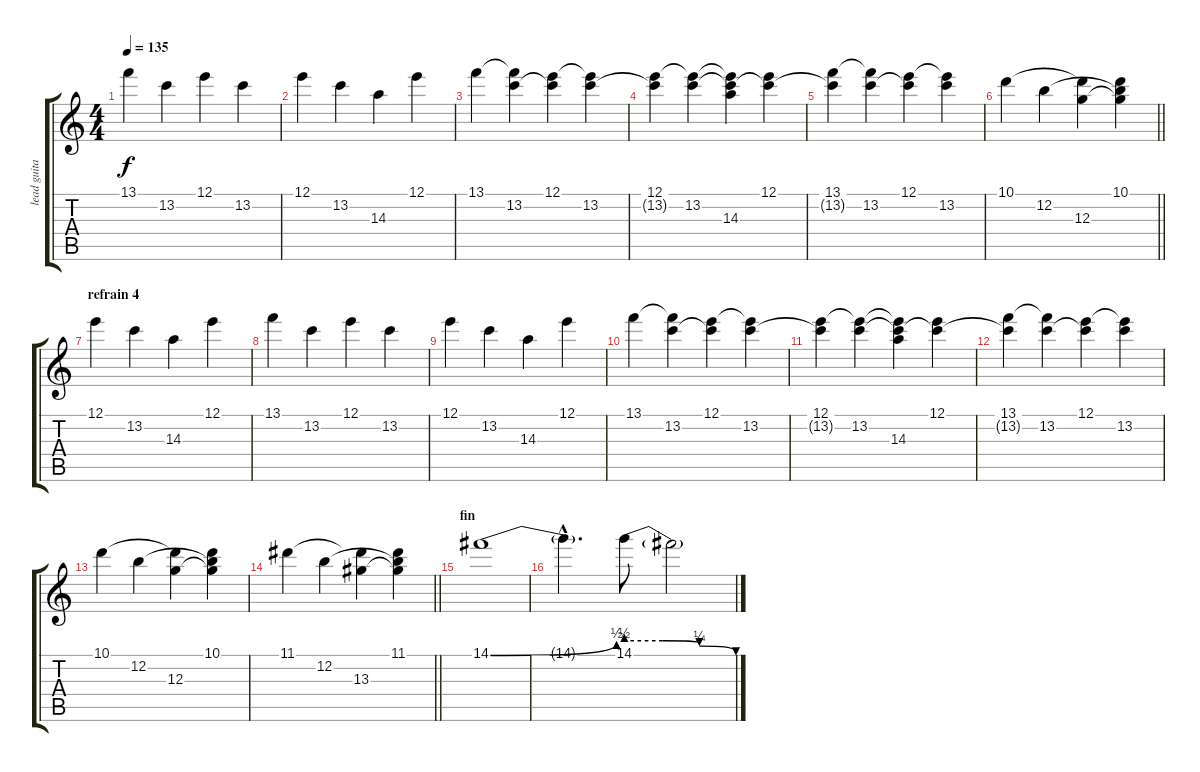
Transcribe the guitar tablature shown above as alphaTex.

\track ("lead guitar" "lead guita") {instrument distortionguitar}
\staff {score tabs}
\tuning (E4 B3 G3 D3 A2 E2) {hide}
\ts (4 4)
\tempo 135
\clef g2
\ks c
13.1.4{dy f} 13.2.4 12.1.4 13.2.4 |
12.1.4 13.2.4 14.3.4 12.1.4 |
13.1.4 (13.1{t} 13.2).4 (12.1 13.2{t}).4 (12.1{t} 13.2).4 |
(12.1 13.2{t}).4 (12.1{t} 13.2).4 (12.1{t} 13.2{t} 14.3).4 (12.1 13.2{t}).4 |
(13.1 13.2{t}).4 (13.1{t} 13.2).4 (12.1 13.2{t}).4 (12.1{t} 13.2).4 |
\barLineRight lightlight
10.1.4 12.2.4 (10.1{t} 12.3).4 (10.1 12.2{t} 12.3{t}).4 |
\section ("" "refrain 4")
12.1.4 13.2.4 14.3.4 12.1.4 |
13.1.4 13.2.4 12.1.4 13.2.4 |
12.1.4 13.2.4 14.3.4 12.1.4 |
13.1.4 (13.1{t} 13.2).4 (12.1 13.2{t}).4 (12.1{t} 13.2).4 |
(12.1 13.2{t}).4 (12.1{t} 13.2).4 (12.1{t} 13.2{t} 14.3).4 (12.1 13.2{t}).4 |
(13.1 13.2{t}).4 (13.1{t} 13.2).4 (12.1 13.2{t}).4 (12.1{t} 13.2).4 |
10.1.4 12.2.4 (10.1{t} 12.3).4 (10.1 12.2{t} 12.3{t}).4 |
\barLineRight lightlight
11.1.4 12.2.4 (11.1{t} 13.3).4 (11.1 12.2{t} 13.3{t}).4 |
\section ("" "fin")
14.1{be (bend 0 0 60 2)}.1 |
14.1{hac t}.4{d} 14.1{be (custom 0 2 20 2 40 1 60 0)}.8 14.1{t}.2
